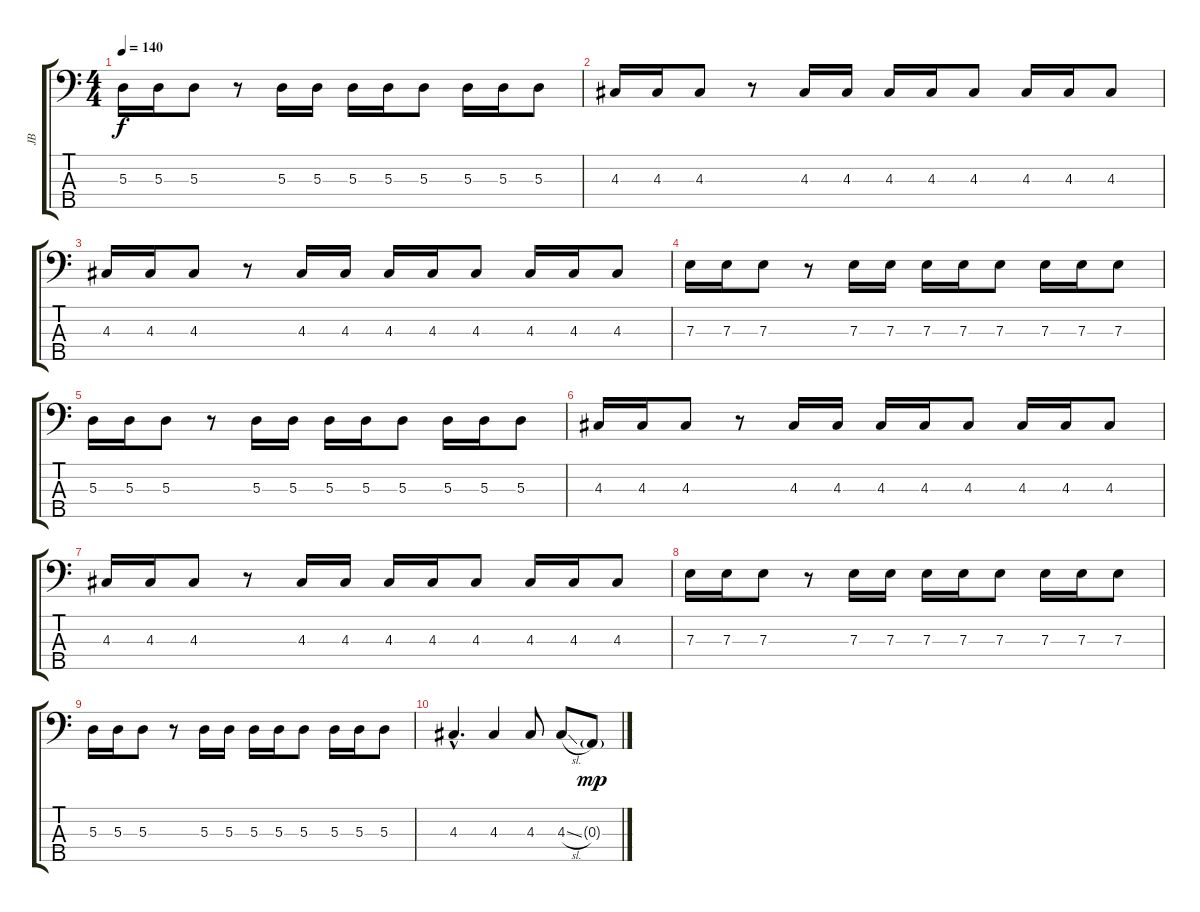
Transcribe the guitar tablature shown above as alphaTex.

\track ("JB" "JB") {instrument electricbassfinger}
\staff {score tabs}
\tuning (G2 D2 A1 E1 B0) {hide}
\ts (4 4)
\tempo 140
\clef f4
\ks c
5.3.16{dy f} 5.3.16 5.3.8 r.8 5.3.16 5.3.16 5.3.16 5.3.16 5.3.8 5.3.16 5.3.16 5.3.8 |
4.3.16 4.3.16 4.3.8 r.8 4.3.16 4.3.16 4.3.16 4.3.16 4.3.8 4.3.16 4.3.16 4.3.8 |
4.3.16 4.3.16 4.3.8 r.8 4.3.16 4.3.16 4.3.16 4.3.16 4.3.8 4.3.16 4.3.16 4.3.8 |
7.3.16 7.3.16 7.3.8 r.8 7.3.16 7.3.16 7.3.16 7.3.16 7.3.8 7.3.16 7.3.16 7.3.8 |
5.3.16 5.3.16 5.3.8 r.8 5.3.16 5.3.16 5.3.16 5.3.16 5.3.8 5.3.16 5.3.16 5.3.8 |
4.3.16 4.3.16 4.3.8 r.8 4.3.16 4.3.16 4.3.16 4.3.16 4.3.8 4.3.16 4.3.16 4.3.8 |
4.3.16 4.3.16 4.3.8 r.8 4.3.16 4.3.16 4.3.16 4.3.16 4.3.8 4.3.16 4.3.16 4.3.8 |
7.3.16 7.3.16 7.3.8 r.8 7.3.16 7.3.16 7.3.16 7.3.16 7.3.8 7.3.16 7.3.16 7.3.8 |
5.3.16 5.3.16 5.3.8 r.8 5.3.16 5.3.16 5.3.16 5.3.16 5.3.8 5.3.16 5.3.16 5.3.8 |
4.3{hac}.4{d} 4.3.4 4.3.8 4.3{sl}.8 0.3{g}.8{dy mp}
